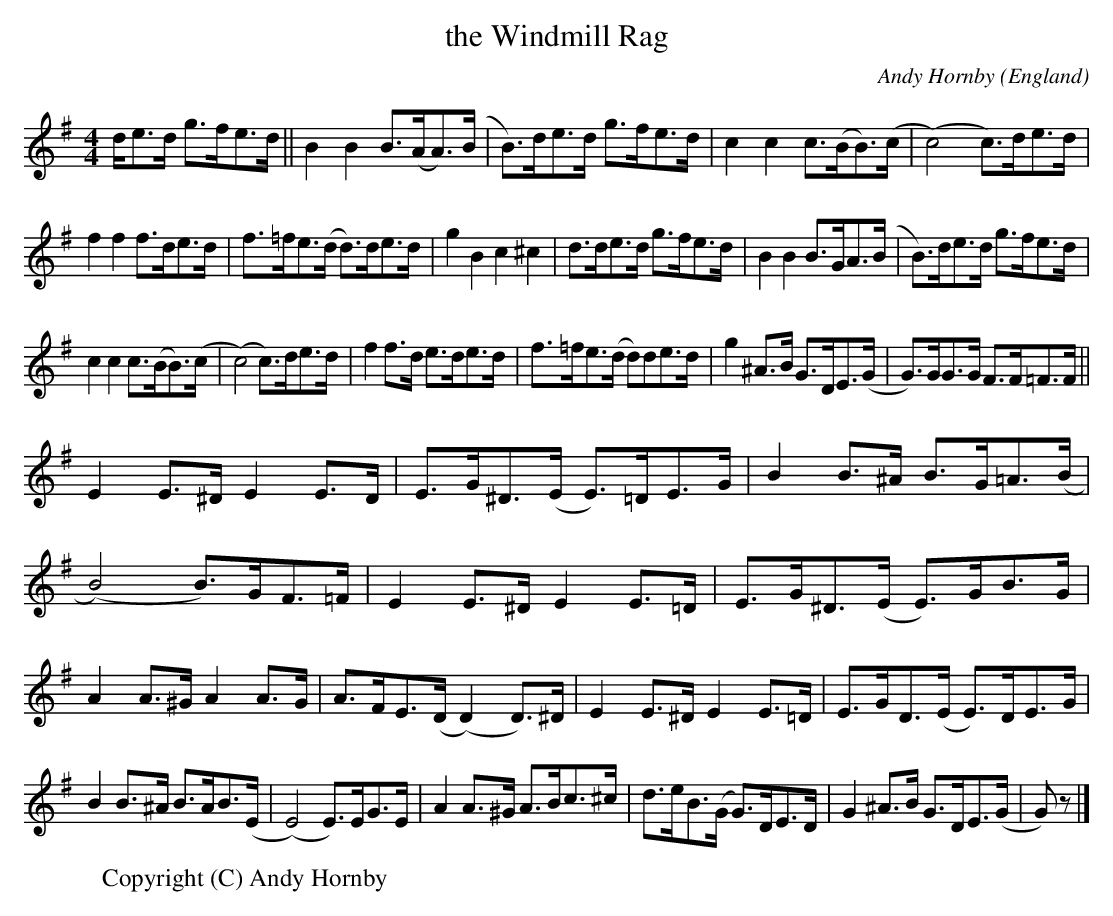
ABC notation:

X:1
T:the Windmill Rag
O:England
M:4/4
C:Andy Hornby
K:G
d/e>d g>fe>d||\
B2B2 B>(AA)>(B|B)>de>d g>fe>d|\
c2c2 c>(BB)>(c|(c4) c)>de>d|
f2f2 f>de>d|f>=fe>(d d)>de>d|\
g2B2 c2^c2|d>de>d g>fe>d|\
B2B2 B>GA>(B|B)>de>d g>fe>d|
c2c2 c>(BB)>(c|(c4) c)>de>d|\
f2f>d e>de>d|f>=fe>(d d)de>d|\
g2^A>B G>DE>(G|G)>GG>G F>F=F>F||
E2E>^D E2E>D|E>G^D>(E E)>=DE>G|\
B2B>^A B>G=A>(B|(B4) B)>GF>=F|\
E2E>^D E2E>=D|E>G^D>(E E)>GB>G|
A2A>^G A2A>G|A>FE>(D (D2)D)>^D|\
E2E>^D E2E>=D|E>GD>(E E)>DE>G|
B2B>^A B>AB>(E|(E4) E)>EG>E|\
A2A>^G A>Bc>^c|d>eB>(G G)>DE>D|\
G2^A>B G>DE>(G|G)z|]
W:Copyright (C) Andy Hornby
